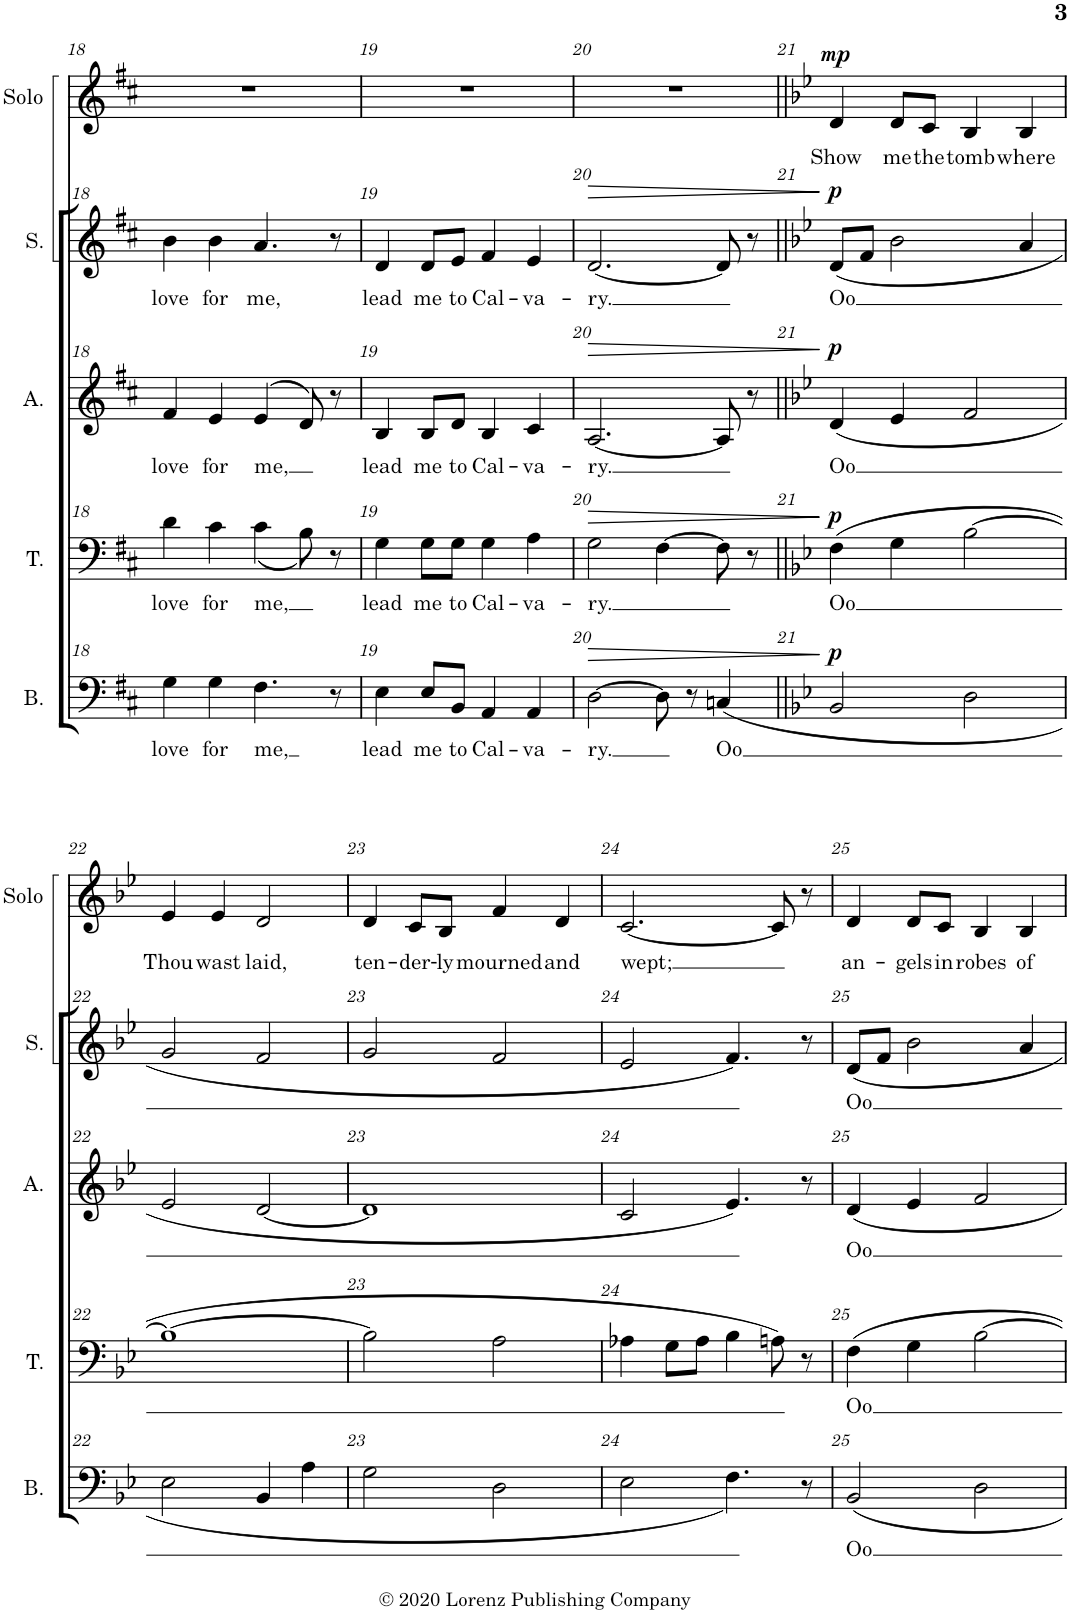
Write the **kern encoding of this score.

**kern	**text	**dynam	**kern	**text	**dynam	**kern	**text	**dynam	**kern	**text	**dynam	**kern	**text	**dynam
*part5	*part5	*part5	*part4	*part4	*part4	*part3	*part3	*part3	*part2	*part2	*part2	*part1	*part1	*part1
*staff5	*staff5	*staff5	*staff4	*staff4	*staff4	*staff3	*staff3	*staff3	*staff2	*staff2	*staff2	*staff1	*staff1	*staff1
*I"Bass	*	*	*I"Tenor	*	*	*I"Alto	*	*	*I"Soprano	*	*	*I"Solo	*	*
*I'B.	*	*	*I'T.	*	*	*I'A.	*	*	*I'S.	*	*	*I'Solo	*	*
!!LO:PB:g=z
*clefF4	*	*	*clefF4	*	*	*clefG2	*	*	*clefG2	*	*	*clefG2	*	*
*k[f#c#]	*	*	*k[f#c#]	*	*	*k[f#c#]	*	*	*k[f#c#]	*	*	*k[f#c#]	*	*
*M4/4	*	*	*M4/4	*	*	*M4/4	*	*	*M4/4	*	*	*M4/4	*	*
=18	=18	=18	=18	=18	=18	=18	=18	=18	=18	=18	=18	=18	=18	=18
!	!LO:LY:b	!	!	!LO:LY:b	!	!	!LO:LY:b	!	!	!LO:LY:b	!	!	!	!
4G\	love	.	4d\	love	.	4f#/	love	.	4b\	love	.	1r	.	.
!	!LO:LY:b	!	!	!LO:LY:b	!	!	!LO:LY:b	!	!	!LO:LY:b	!	!	!	!
4G\	for	.	4c#\	for	.	4e/	for	.	4b\	for	.	.	.	.
!	!LO:LY:b	!	!	!LO:LY:b	!	!	!LO:LY:b	!	!	!LO:LY:b	!	!	!	!
4.F#\	me,	.	(<4c#\	me,	.	(>4e/	me,	.	4.a/	me,	.	.	.	.
.	.	.	8B\)	.	.	8d/)	.	.	.	.	.	.	.	.
8r	.	.	8r	.	.	8r	.	.	8r	.	.	.	.	.
=19	=19	=19	=19	=19	=19	=19	=19	=19	=19	=19	=19	=19	=19	=19
!	!LO:LY:b	!	!	!LO:LY:b	!	!	!LO:LY:b	!	!	!LO:LY:b	!	!	!	!
4E\	lead	.	4G\	lead	.	4B/	lead	.	4d/	lead	.	1r	.	.
!	!LO:LY:b	!	!	!LO:LY:b	!	!	!LO:LY:b	!	!	!LO:LY:b	!	!	!	!
8E/L	me	.	8G\L	me	.	8B/L	me	.	8d/L	me	.	.	.	.
!	!LO:LY:b	!	!	!LO:LY:b	!	!	!LO:LY:b	!	!	!LO:LY:b	!	!	!	!
8BB/J	to	.	8G\J	to	.	8d/J	to	.	8e/J	to	.	.	.	.
!	!LO:LY:b	!	!	!LO:LY:b	!	!	!LO:LY:b	!	!	!LO:LY:b	!	!	!	!
4AA/	Cal-	.	4G\	Cal-	.	4B/	Cal-	.	4f#/	Cal-	.	.	.	.
!	!LO:LY:b	!	!	!LO:LY:b	!	!	!LO:LY:b	!	!	!LO:LY:b	!	!	!	!
4AA/	-va-	.	4A\	-va-	.	4c#/	-va-	.	4e/	-va-	.	.	.	.
=20	=20	=20	=20	=20	=20	=20	=20	=20	=20	=20	=20	=20	=20	=20
!	!LO:LY:b	!LO:HP:b	!	!LO:LY:b	!LO:HP:b	!	!LO:LY:b	!LO:HP:b	!	!LO:LY:b	!LO:HP:b	!	!	!
[2D\	-ry.	>	2G\	-ry.	>	[2.A/	-ry.	>	[2.d/	-ry.	>	1r	.	.
8D\]	.	.	[4F#\	.	.	.	.	.	.	.	.	.	.	.
8r	.	.	.	.	.	.	.	.	.	.	.	.	.	.
!	!LO:LY:b	!	!	!	!	!	!	!	!	!	!	!	!	!
(<4Cn/	Oo	.	8F#\]	.	.	8A/]	.	.	8d/]	.	.	.	.	.
.	.	.	8r	.	.	8r	.	.	8r	.	.	.	.	.
.	.	]	.	.	]	.	.	]	.	.	]	.	.	.
=21||	=21||	=21||	=21||	=21||	=21||	=21||	=21||	=21||	=21||	=21||	=21||	=21||	=21||	=21||
*k[b-e-]	*	*	*k[b-e-]	*	*	*k[b-e-]	*	*	*k[b-e-]	*	*	*k[b-e-]	*	*
!	!	!LO:DY:a	!	!LO:LY:b	!LO:DY:a	!	!LO:LY:b	!LO:DY:a	!	!LO:LY:b	!LO:DY:a	!	!LO:LY:b	!LO:DY:a
2BB-/	.	p	(>4F\	Oo	p	(<4d/	Oo	p	(<8d/L	Oo	p	4d/	Show	mp
.	.	.	.	.	.	.	.	.	8f/J	.	.	.	.	.
!	!	!	!	!	!	!	!	!	!	!	!	!	!LO:LY:b	!
.	.	.	4G\	.	.	4e-/	.	.	2b-\	.	.	8d/L	me	.
!	!	!	!	!	!	!	!	!	!	!	!	!	!LO:LY:b	!
.	.	.	.	.	.	.	.	.	.	.	.	8c/J	the	.
!	!	!	!	!	!	!	!	!	!	!	!	!	!LO:LY:b	!
2D\	.	.	[2B-\	.	.	2f/	.	.	.	.	.	4B-/	tomb	.
!	!	!	!	!	!	!	!	!	!	!	!	!	!LO:LY:b	!
.	.	.	.	.	.	.	.	.	4a/	.	.	4B-/	where	.
!!LO:LB:g=z
=22	=22	=22	=22	=22	=22	=22	=22	=22	=22	=22	=22	=22	=22	=22
!	!	!	!	!	!	!	!	!	!	!	!	!	!LO:LY:b	!
2E-\	.	.	1B-_	.	.	2e-/	.	.	2g/	.	.	4e-/	Thou	.
!	!	!	!	!	!	!	!	!	!	!	!	!	!LO:LY:b	!
.	.	.	.	.	.	.	.	.	.	.	.	4e-/	wast	.
!	!	!	!	!	!	!	!	!	!	!	!	!	!LO:LY:b	!
4BB-/	.	.	.	.	.	[2d/	.	.	2f/	.	.	2d/	laid,	.
4A\	.	.	.	.	.	.	.	.	.	.	.	.	.	.
=23	=23	=23	=23	=23	=23	=23	=23	=23	=23	=23	=23	=23	=23	=23
!	!	!	!	!	!	!	!	!	!	!	!	!	!LO:LY:b	!
2G\	.	.	2B-\]	.	.	1d]	.	.	2g/	.	.	4d/	ten-	.
!	!	!	!	!	!	!	!	!	!	!	!	!	!LO:LY:b	!
.	.	.	.	.	.	.	.	.	.	.	.	8c/L	-der-	.
!	!	!	!	!	!	!	!	!	!	!	!	!	!LO:LY:b	!
.	.	.	.	.	.	.	.	.	.	.	.	8B-/J	-ly	.
!	!	!	!	!	!	!	!	!	!	!	!	!	!LO:LY:b	!
2D\	.	.	2A\	.	.	.	.	.	2f/	.	.	4f/	mourned	.
!	!	!	!	!	!	!	!	!	!	!	!	!	!LO:LY:b	!
.	.	.	.	.	.	.	.	.	.	.	.	4d/	and	.
=24	=24	=24	=24	=24	=24	=24	=24	=24	=24	=24	=24	=24	=24	=24
!	!	!	!	!	!	!	!	!	!	!	!	!	!LO:LY:b	!
2E-\	.	.	4A-X\	.	.	2c/	.	.	2e-/	.	.	[2.c/	wept;	.
.	.	.	8G\L	.	.	.	.	.	.	.	.	.	.	.
.	.	.	8A-\J	.	.	.	.	.	.	.	.	.	.	.
4.F\)	.	.	4B-\	.	.	4.e-/)	.	.	4.f/)	.	.	.	.	.
.	.	.	8An\)	.	.	.	.	.	.	.	.	8c/]	.	.
8r	.	.	8r	.	.	8r	.	.	8r	.	.	8r	.	.
=25	=25	=25	=25	=25	=25	=25	=25	=25	=25	=25	=25	=25	=25	=25
!	!LO:LY:b	!	!	!LO:LY:b	!	!	!LO:LY:b	!	!	!LO:LY:b	!	!	!LO:LY:b	!
2BB-/	Oo	.	4F\	Oo	.	4d/	Oo	.	8d/L	Oo	.	4d/	an-	.
.	.	.	.	.	.	.	.	.	8f/J	.	.	.	.	.
!	!	!	!	!	!	!	!	!	!	!	!	!	!LO:LY:b	!
.	.	.	4G\	.	.	4e-/	.	.	2b-\	.	.	8d/L	-gels	.
!	!	!	!	!	!	!	!	!	!	!	!	!	!LO:LY:b	!
.	.	.	.	.	.	.	.	.	.	.	.	8c/J	in	.
!	!	!	!	!	!	!	!	!	!	!	!	!	!LO:LY:b	!
2D\	.	.	[2B-\	.	.	2f/	.	.	.	.	.	4B-/	robes	.
!	!	!	!	!	!	!	!	!	!	!	!	!	!LO:LY:b	!
.	.	.	.	.	.	.	.	.	4a/	.	.	4B-/	of	.
=	=	=	=	=	=	=	=	=	=	=	=	=	=	=
*-	*-	*-	*-	*-	*-	*-	*-	*-	*-	*-	*-	*-	*-	*-
